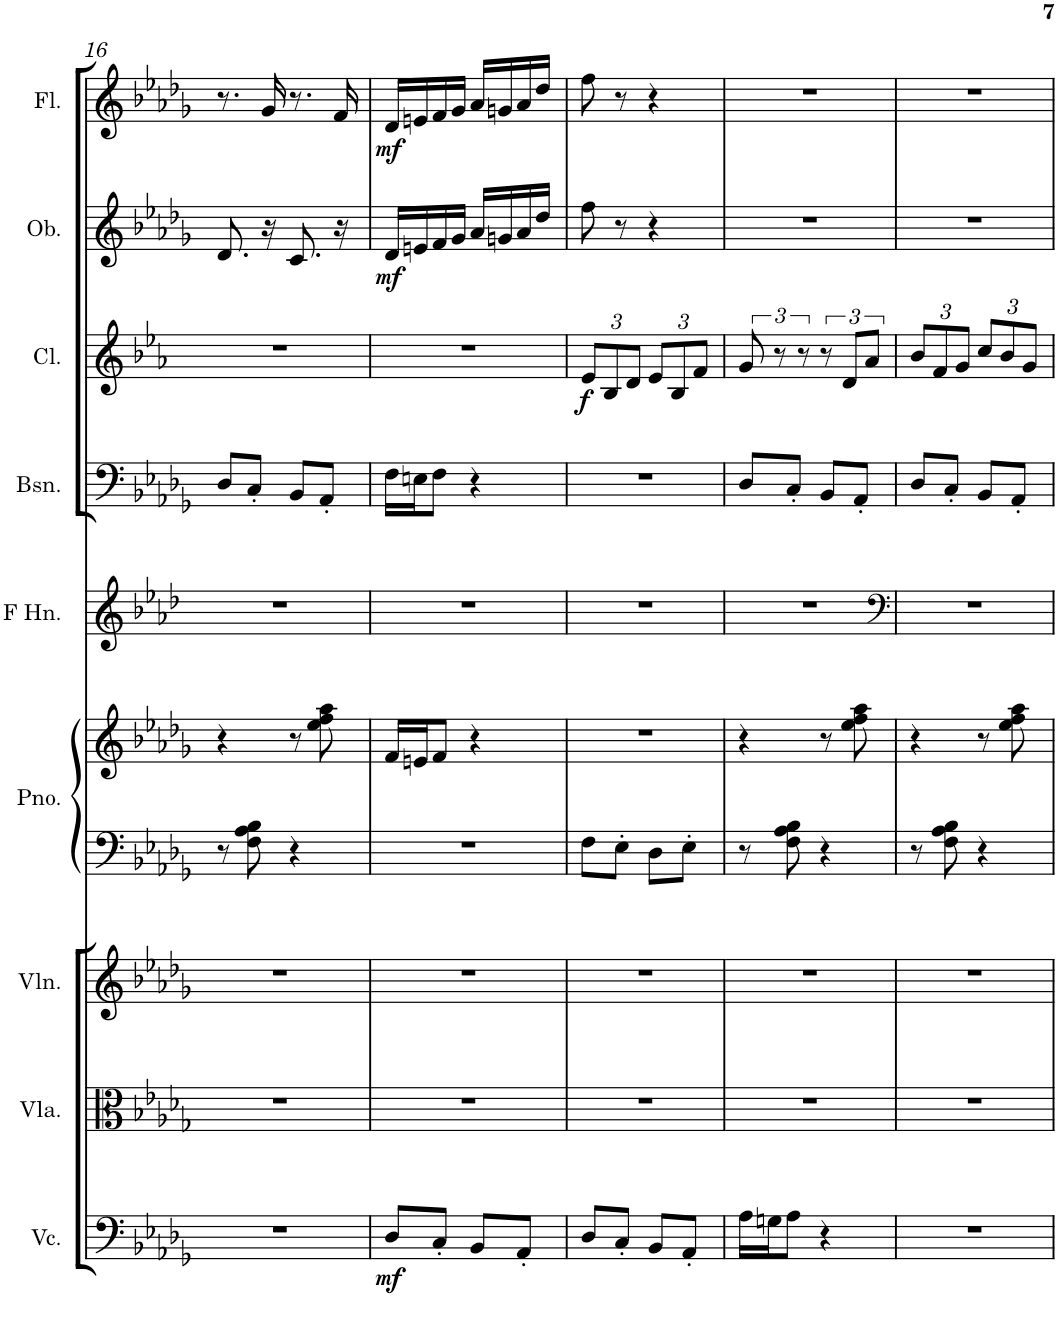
**kern	**dynam	**kern	**kern	**kern	**kern	**kern	**kern	**kern	**dynam	**kern	**dynam	**kern	**dynam
*part9	*part9	*part8	*part7	*part6	*part6	*part5	*part4	*part3	*part3	*part2	*part2	*part1	*part1
*staff10	*staff10	*staff9	*staff8	*staff7	*staff6	*staff5	*staff4	*staff3	*staff3	*staff2	*staff2	*staff1	*staff1
*I"Violoncello	*	*I"Viola	*I"Violin	*I"Grand Piano	*	*I"French Horn	*I"Bassoon	*I"Clarinet	*	*I"Oboe	*	*I"Flute	*
*I'Vc.	*	*I'Vla.	*I'Vln.	*I'Pno.	*	*I'F Hn.	*I'Bsn.	*I'Cl.	*	*I'Ob.	*	*I'Fl.	*
!!LO:PB:g=z
*clefF4	*	*clefC3	*clefG2	*clefF4	*clefG2	*clefG2	*clefF4	*clefG2	*	*clefG2	*	*clefG2	*
*	*	*	*	*	*	*Trd4c7	*	*Trd1c2	*	*	*	*	*
*k[b-e-a-d-g-]	*	*k[b-e-a-d-g-]	*k[b-e-a-d-g-]	*k[b-e-a-d-g-]	*k[b-e-a-d-g-]	*k[b-e-a-d-]	*k[b-e-a-d-g-]	*k[b-e-a-]	*	*k[b-e-a-d-g-]	*	*k[b-e-a-d-g-]	*
*D-:	*	*D-:	*D-:	*D-:	*D-:	*A-:	*D-:	*E-:	*	*D-:	*	*D-:	*
*M2/4	*	*M2/4	*M2/4	*M2/4	*M2/4	*M2/4	*M2/4	*M2/4	*	*M2/4	*	*M2/4	*
=16	=16	=16	=16	=16	=16	=16	=16	=16	=16	=16	=16	=16	=16
2r	.	2r	2r	8r	4r	2r	8D-/L	2r	.	8.d-/	.	8.r	.
.	.	.	.	8F\ 8A-\ 8B-\	.	.	8C'/J	.	.	.	.	.	.
.	.	.	.	.	.	.	.	.	.	16r	.	16g-/	.
.	.	.	.	4r	8r	.	8BB-/L	.	.	8.c/	.	8.r	.
.	.	.	.	.	8ee-\ 8ff\ 8aa-\	.	8AA-'/J	.	.	.	.	.	.
.	.	.	.	.	.	.	.	.	.	16r	.	16f/	.
=17	=17	=17	=17	=17	=17	=17	=17	=17	=17	=17	=17	=17	=17
!	!LO:DY:b	!	!	!	!	!	!	!	!	!	!LO:DY:b	!	!LO:DY:b
8D-/L	mf	2r	2r	2r	16f/LL	2r	16F\LL	2r	.	16d-/LL	mf	16d-/LL	mf
.	.	.	.	.	16en/J	.	16En\J	.	.	16en/	.	16en/	.
8C'/J	.	.	.	.	8f/J	.	8F\J	.	.	16f/	.	16f/	.
.	.	.	.	.	.	.	.	.	.	16g-/JJ	.	16g-/JJ	.
8BB-/L	.	.	.	.	4r	.	4r	.	.	16a-/LL	.	16a-/LL	.
.	.	.	.	.	.	.	.	.	.	16gn/	.	16gn/	.
8AA-'/J	.	.	.	.	.	.	.	.	.	16a-/	.	16a-/	.
.	.	.	.	.	.	.	.	.	.	16dd-/JJ	.	16dd-/JJ	.
=18	=18	=18	=18	=18	=18	=18	=18	=18	=18	=18	=18	=18	=18
*	*	*	*	*	*	*	*	*Xbrackettup	*	*	*	*	*
!	!	!	!	!	!	!	!	!	!LO:DY:b	!	!	!	!
8D-/L	.	2r	2r	8F\L	2r	2r	2r	12e-/L	f	8ff\	.	8ff\	.
.	.	.	.	.	.	.	.	12B-/	.	.	.	.	.
8C'/J	.	.	.	8E-'\J	.	.	.	.	.	8r	.	8r	.
.	.	.	.	.	.	.	.	12d/J	.	.	.	.	.
8BB-/L	.	.	.	8D-\L	.	.	.	12e-/L	.	4r	.	4r	.
.	.	.	.	.	.	.	.	12B-/	.	.	.	.	.
8AA-'/J	.	.	.	8E-'\J	.	.	.	.	.	.	.	.	.
.	.	.	.	.	.	.	.	12f/J	.	.	.	.	.
=19	=19	=19	=19	=19	=19	=19	=19	=19	=19	=19	=19	=19	=19
16A-\LL	.	2r	2r	8r	4r	2r	8D-/L	12g/	.	2r	.	2r	.
16Gn\J	.	.	.	.	.	.	.	.	.	.	.	.	.
.	.	.	.	.	.	.	.	4r	.	.	.	.	.
8A-\J	.	.	.	8F\ 8A-\ 8B-\	.	.	8C'/J	.	.	.	.	.	.
4r	.	.	.	4r	8r	.	8BB-/L	.	.	.	.	.	.
*	*	*	*	*	*	*	*	*brackettup	*	*	*	*	*
.	.	.	.	.	.	.	.	12d/L	.	.	.	.	.
.	.	.	.	.	8ee-\ 8ff\ 8aa-\	.	8AA-'/J	.	.	.	.	.	.
.	.	.	.	.	.	.	.	12a-/J	.	.	.	.	.
=20	=20	=20	=20	=20	=20	=20	=20	=20	=20	=20	=20	=20	=20
*	*	*	*	*	*	*clefF4	*	*	*	*	*	*	*
*	*	*	*	*	*	*	*	*Xbrackettup	*	*	*	*	*
2r	.	2r	2r	8r	4r	2r	8D-/L	12b-/L	.	2r	.	2r	.
.	.	.	.	.	.	.	.	12f/	.	.	.	.	.
.	.	.	.	8F\ 8A-\ 8B-\	.	.	8C'/J	.	.	.	.	.	.
.	.	.	.	.	.	.	.	12g/J	.	.	.	.	.
.	.	.	.	4r	8r	.	8BB-/L	12cc/L	.	.	.	.	.
.	.	.	.	.	.	.	.	12b-/	.	.	.	.	.
.	.	.	.	.	8ee-\ 8ff\ 8aa-\	.	8AA-'/J	.	.	.	.	.	.
.	.	.	.	.	.	.	.	12g/J	.	.	.	.	.
=	=	=	=	=	=	=	=	=	=	=	=	=	=
*-	*-	*-	*-	*-	*-	*-	*-	*-	*-	*-	*-	*-	*-
